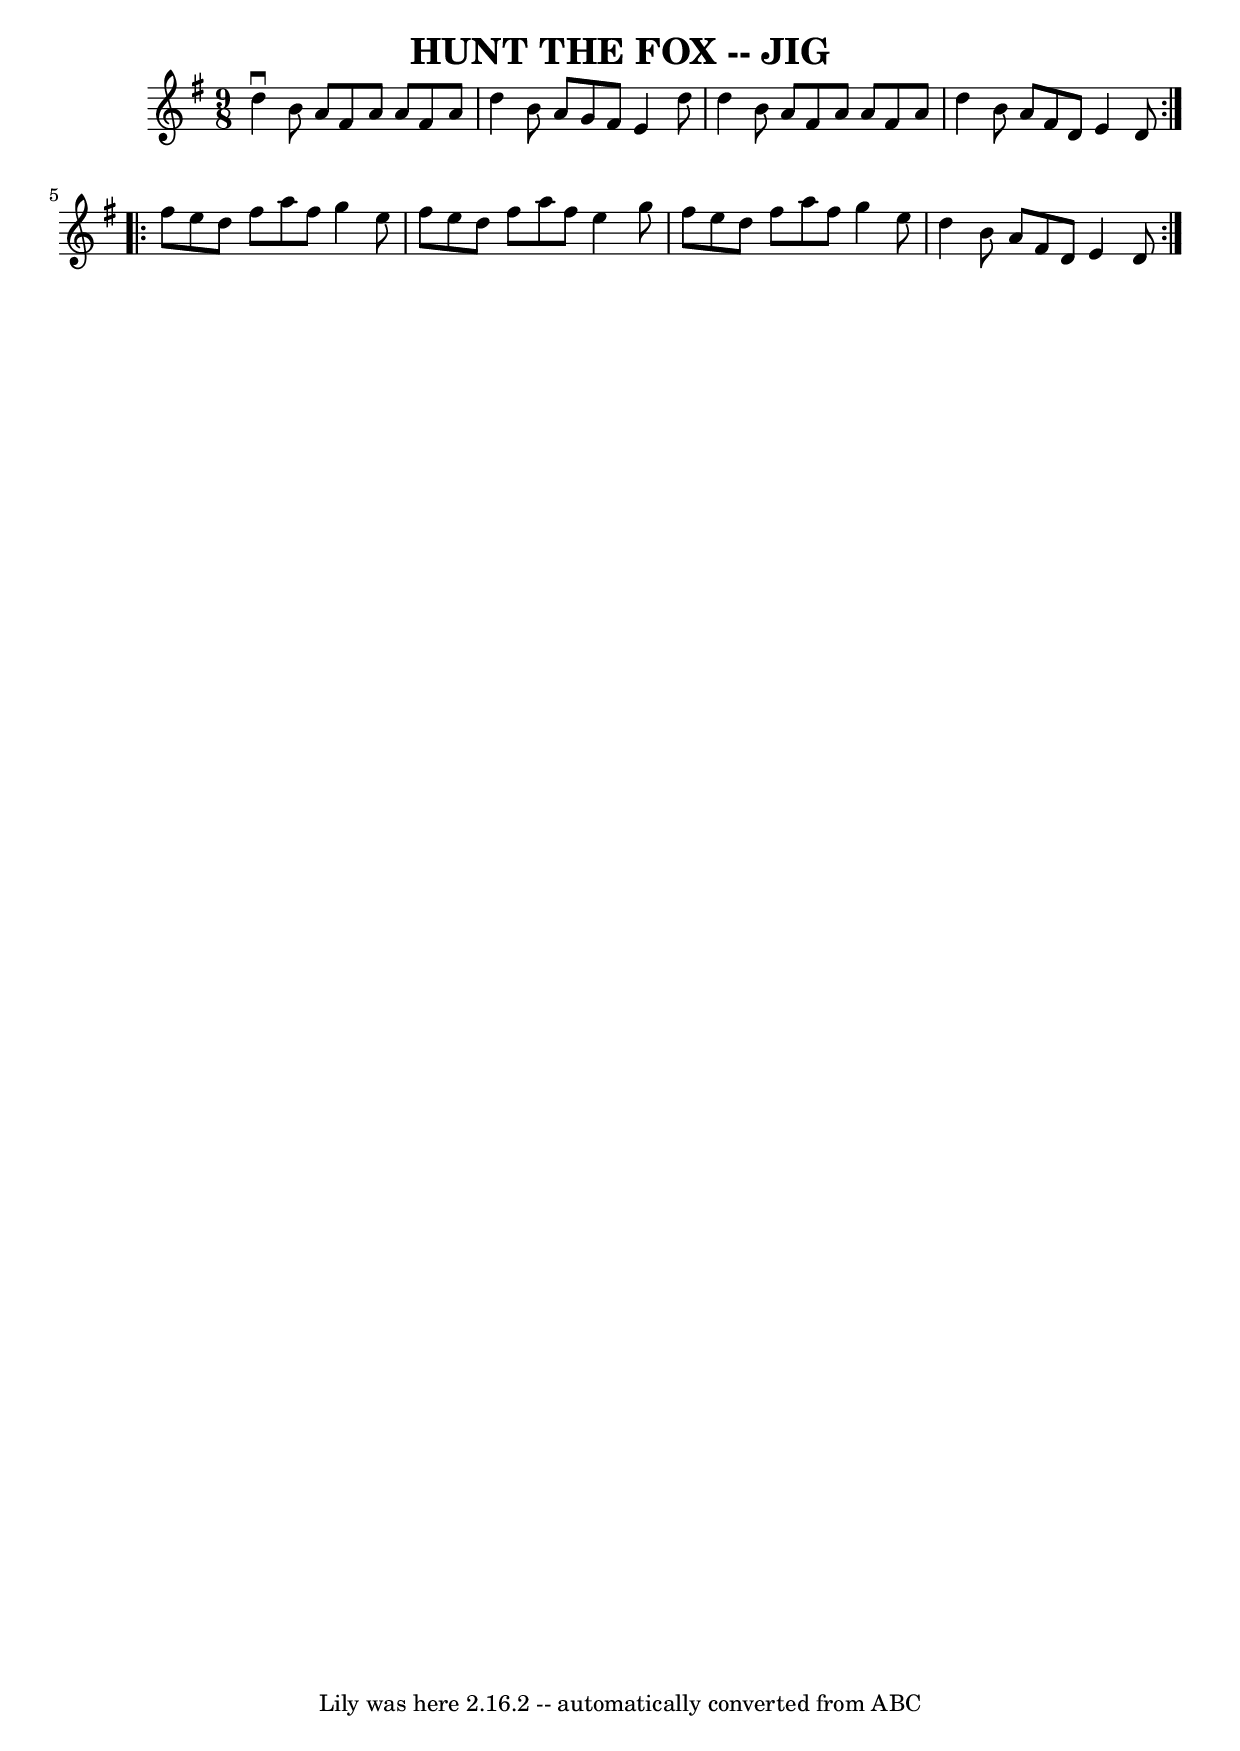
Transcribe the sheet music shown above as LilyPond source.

\version "2.7.40"
\include "Mammoth.ily"
\header {
	%% book = "Ryan's Mammoth Collection of Fiddle Tunes"
	crossRefNumber = "1"
	footnotes = ""
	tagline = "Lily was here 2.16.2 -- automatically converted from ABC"
	title = "HUNT THE FOX -- JIG"
}
voicedefault =  {


\repeat volta 2 {
\time 9/8 
\key d \mixolydian d''4^\downbow b'8 a'8 fis'8 a'8    
a'8 fis'8 a'8    |
 d''4 b'8 a'8 g'8 fis'8 e'4    
d''8    |
 d''4 b'8 a'8 fis'8 a'8 a'8 fis'8 a'8    
|
 d''4 b'8 a'8 fis'8 d'8 e'4 d'8    }     
\repeat volta 2 { fis''8 e''8 d''8 fis''8 a''8 fis''8 g''4  
 e''8    |
 fis''8 e''8 d''8 fis''8 a''8 fis''8 e''4 
 g''8    |
 fis''8 e''8 d''8 fis''8 a''8 fis''8    
g''4 e''8    |
 d''4 b'8 a'8 fis'8 d'8 e'4 d'8    
}   
}

\score{
    <<

	\context Staff="default"
	{
	    \voicedefault 
	}

    >>
	\layout {
	}
	\midi {}
}
